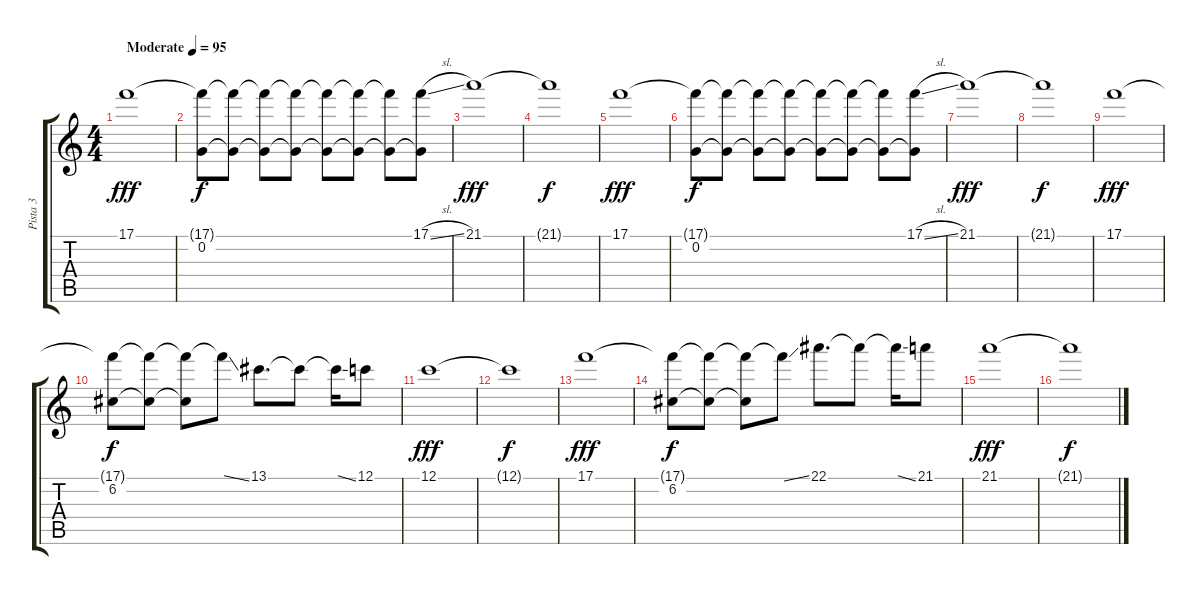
\track ("Pista 3" "Pista 3") {instrument overdrivenguitar}
\staff {score tabs}
\tuning (C4 G3 Eb3 Bb2 F2 C2) {hide}
\ts (4 4)
\tempo (95 "Moderate")
\clef g2
\ks c
17.1.1{dy fff instrument overdrivenguitar} |
(17.1{t} 0.2).8{dy f} (17.1{t} 0.2{t}).8 (17.1{t} 0.2{t}).8 (17.1{t} 0.2{t}).8 (17.1{t} 0.2{t}).8 (17.1{t} 0.2{t}).8 (17.1{t} 0.2{t}).8 (17.1{sl} 0.2{t}).8 |
21.1.1{dy fff} |
21.1{t}.1{dy f} |
17.1.1{dy fff} |
(17.1{t} 0.2).8{dy f} (17.1{t} 0.2{t}).8 (17.1{t} 0.2{t}).8 (17.1{t} 0.2{t}).8 (17.1{t} 0.2{t}).8 (17.1{t} 0.2{t}).8 (17.1{t} 0.2{t}).8 (17.1{sl} 0.2{t}).8 |
21.1.1{dy fff} |
21.1{t}.1{dy f} |
17.1.1{dy fff} |
(17.1{t} 6.2).8{dy f} (17.1{t} 6.2{t}).8 (17.1{t} 6.2{t}).8 17.1{ss t}.8 13.1.8{d} 13.1{t}.8 13.1{ss t}.16 12.1.8 |
12.1.1{dy fff} |
12.1{t}.1{dy f} |
17.1.1{dy fff} |
(17.1{t} 6.2).8{dy f} (17.1{t} 6.2{t}).8 (17.1{t} 6.2{t}).8 17.1{ss t}.8 22.1.8{d} 22.1{t}.8 22.1{ss t}.16 21.1.8 |
21.1.1{dy fff} |
21.1{t}.1{dy f}
